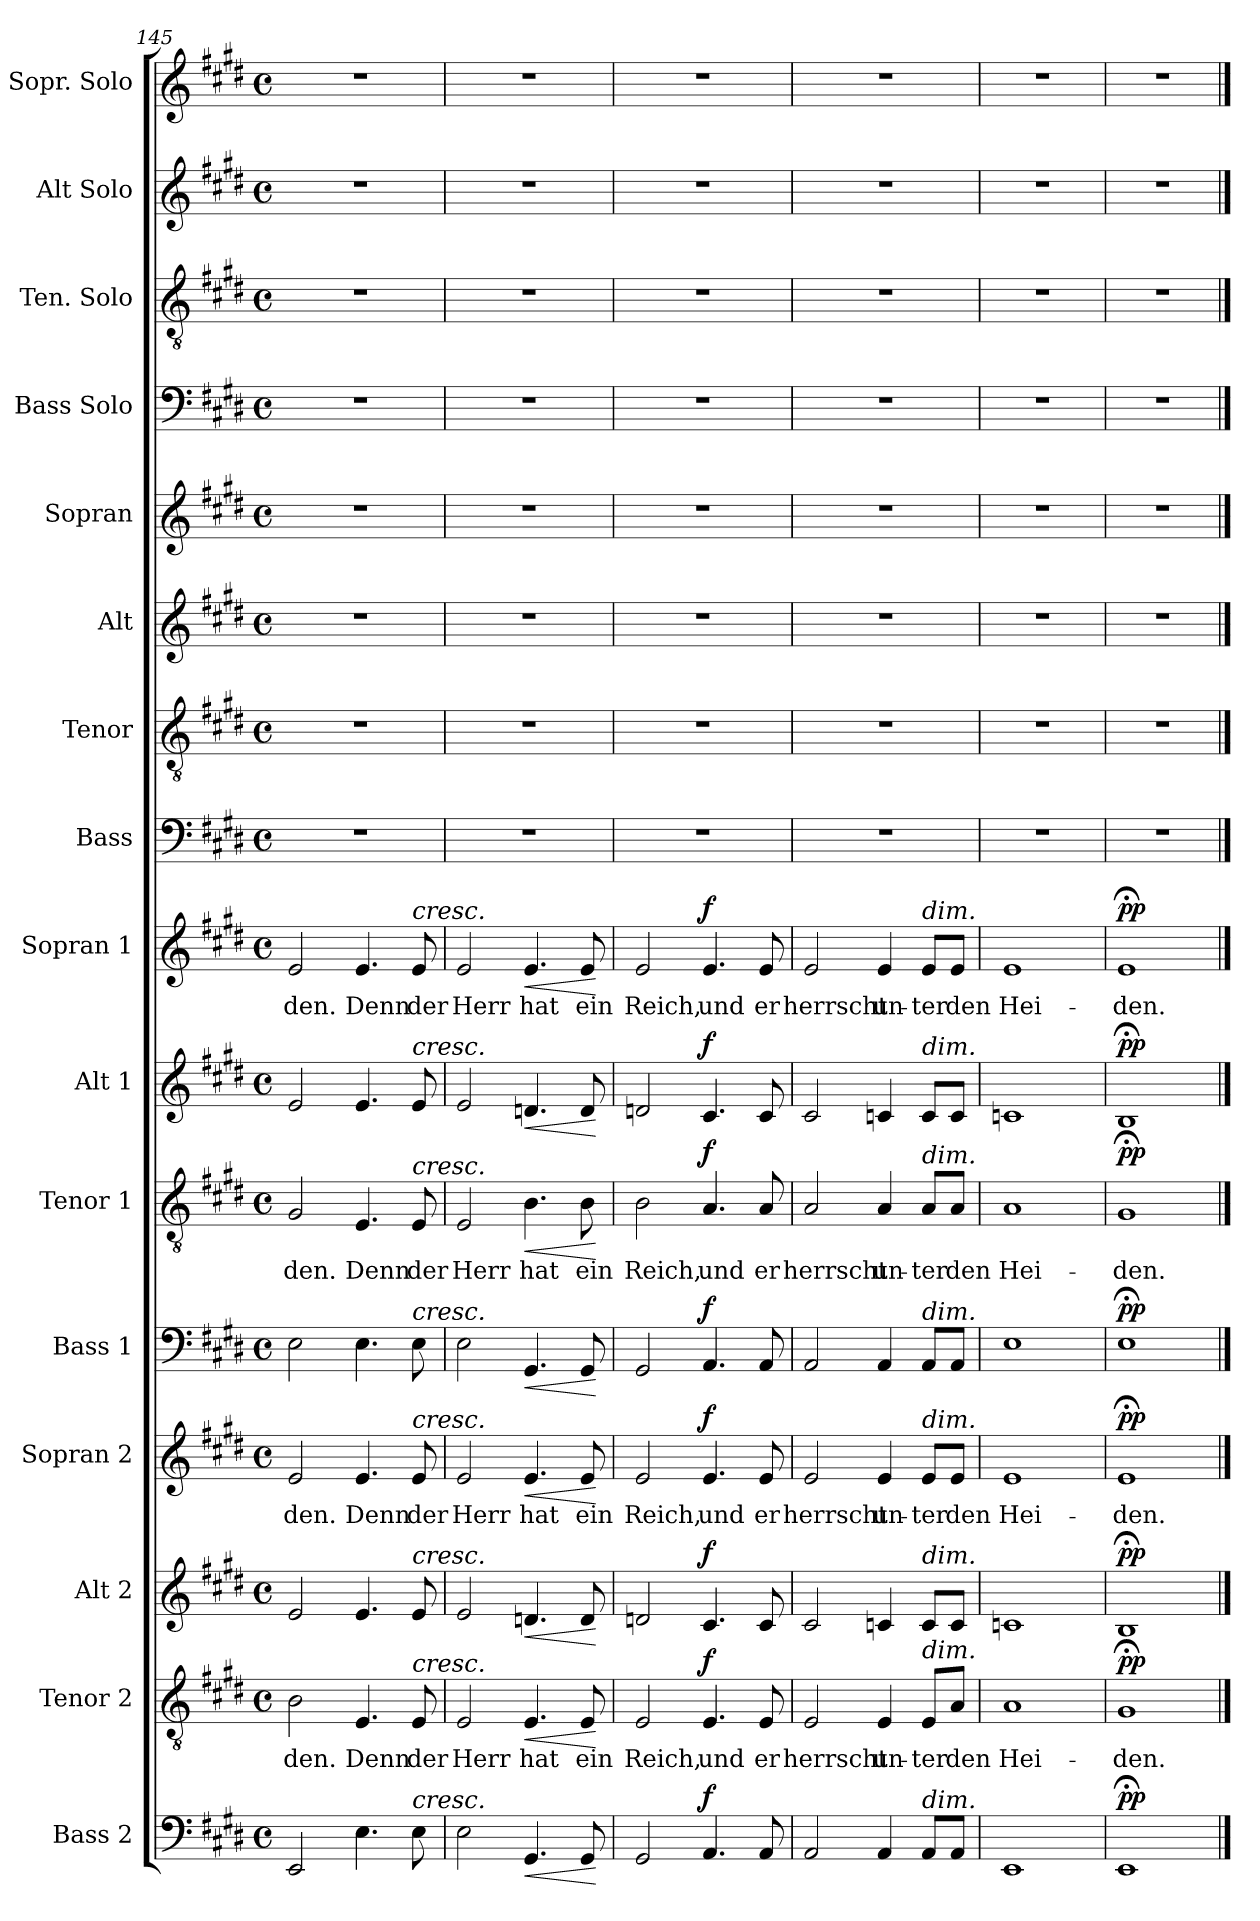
**kern	**dynam	**kern	**text	**dynam	**kern	**dynam	**kern	**text	**dynam	**kern	**dynam	**kern	**text	**dynam	**kern	**dynam	**kern	**text	**dynam	**kern	**kern	**kern	**kern	**kern	**kern	**kern	**kern
*part16	*part16	*part15	*part15	*part15	*part14	*part14	*part13	*part13	*part13	*part12	*part12	*part11	*part11	*part11	*part10	*part10	*part9	*part9	*part9	*part8	*part7	*part6	*part5	*part4	*part3	*part2	*part1
*staff16	*staff16	*staff15	*staff15	*staff15	*staff14	*staff14	*staff13	*staff13	*staff13	*staff12	*staff12	*staff11	*staff11	*staff11	*staff10	*staff10	*staff9	*staff9	*staff9	*staff8	*staff7	*staff6	*staff5	*staff4	*staff3	*staff2	*staff1
*I"Bass 2	*	*I"Tenor 2	*	*	*I"Alt 2	*	*I"Sopran 2	*	*	*I"Bass 1	*	*I"Tenor 1	*	*	*I"Alt 1	*	*I"Sopran 1	*	*	*I"Bass	*I"Tenor	*I"Alt	*I"Sopran	*I"Bass Solo	*I"Ten. Solo	*I"Alt Solo	*I"Sopr. Solo
*I'B2	*	*I'T2	*	*	*I'A2	*	*I'S2	*	*	*I'B1	*	*I'T1	*	*	*I'A1	*	*I'S1	*	*	*I'B	*I'T	*I'A	*I'S	*I'B S	*I'T S	*I'A S	*I'S S
*clefF4	*	*clefGv2	*	*	*clefG2	*	*clefG2	*	*	*clefF4	*	*clefGv2	*	*	*clefG2	*	*clefG2	*	*	*clefF4	*clefGv2	*clefG2	*clefG2	*clefF4	*clefGv2	*clefG2	*clefG2
*k[f#c#g#d#]	*	*k[f#c#g#d#]	*	*	*k[f#c#g#d#]	*	*k[f#c#g#d#]	*	*	*k[f#c#g#d#]	*	*k[f#c#g#d#]	*	*	*k[f#c#g#d#]	*	*k[f#c#g#d#]	*	*	*k[f#c#g#d#]	*k[f#c#g#d#]	*k[f#c#g#d#]	*k[f#c#g#d#]	*k[f#c#g#d#]	*k[f#c#g#d#]	*k[f#c#g#d#]	*k[f#c#g#d#]
*M4/4	*	*M4/4	*	*	*M4/4	*	*M4/4	*	*	*M4/4	*	*M4/4	*	*	*M4/4	*	*M4/4	*	*	*M4/4	*M4/4	*M4/4	*M4/4	*M4/4	*M4/4	*M4/4	*M4/4
*met(c)	*	*met(c)	*	*	*met(c)	*	*met(c)	*	*	*met(c)	*	*met(c)	*	*	*met(c)	*	*met(c)	*	*	*met(c)	*met(c)	*met(c)	*met(c)	*met(c)	*met(c)	*met(c)	*met(c)
=145	=145	=145	=145	=145	=145	=145	=145	=145	=145	=145	=145	=145	=145	=145	=145	=145	=145	=145	=145	=145	=145	=145	=145	=145	=145	=145	=145
2EE/	.	2B\	-den.	.	2e/	.	2e/	-den.	.	2E\	.	2G#/	-den.	.	2e/	.	2e/	-den.	.	1r	1r	1r	1r	1r	1r	1r	1r
4.E\	.	4.E/	Denn	.	4.e/	.	4.e/	Denn	.	4.E\	.	4.E/	Denn	.	4.e/	.	4.e/	Denn	.	.	.	.	.	.	.	.	.
!	!	!	!	!	!	!	!	!	!	!	!	!	!	!	!	!	!LO:TX:a:i:t=cresc.	!	!	!	!	!	!	!	!	!	!
!	!	!	!	!	!	!	!	!	!	!	!	!	!	!	!LO:TX:a:i:t=cresc.	!	!	!	!	!	!	!	!	!	!	!	!
!	!	!	!	!	!	!	!	!	!	!	!	!LO:TX:a:i:t=cresc.	!	!	!	!	!	!	!	!	!	!	!	!	!	!	!
!	!	!	!	!	!	!	!	!	!	!LO:TX:a:i:t=cresc.	!	!	!	!	!	!	!	!	!	!	!	!	!	!	!	!	!
!	!	!	!	!	!	!	!LO:TX:a:i:t=cresc.	!	!	!	!	!	!	!	!	!	!	!	!	!	!	!	!	!	!	!	!
!	!	!	!	!	!LO:TX:a:i:t=cresc.	!	!	!	!	!	!	!	!	!	!	!	!	!	!	!	!	!	!	!	!	!	!
!	!	!LO:TX:a:i:t=cresc.	!	!	!	!	!	!	!	!	!	!	!	!	!	!	!	!	!	!	!	!	!	!	!	!	!
!LO:TX:a:i:t=cresc.	!	!	!	!	!	!	!	!	!	!	!	!	!	!	!	!	!	!	!	!	!	!	!	!	!	!	!
8E\	.	8E/	der	.	8e/	.	8e/	der	.	8E\	.	8E/	der	.	8e/	.	8e/	der	.	.	.	.	.	.	.	.	.
=146	=146	=146	=146	=146	=146	=146	=146	=146	=146	=146	=146	=146	=146	=146	=146	=146	=146	=146	=146	=146	=146	=146	=146	=146	=146	=146	=146
2E\	.	2E/	Herr	.	2e/	.	2e/	Herr	.	2E\	.	2E/	Herr	.	2e/	.	2e/	Herr	.	1r	1r	1r	1r	1r	1r	1r	1r
!	!LO:HP:b	!	!	!LO:HP:b	!	!LO:HP:b	!	!	!LO:HP:b	!	!LO:HP:b	!	!	!LO:HP:b	!	!LO:HP:b	!	!	!LO:HP:b	!	!	!	!	!	!	!	!
4.GG#/	<	4.E/	hat	<	4.dn/	<	4.e/	hat	<	4.GG#/	<	4.B\	hat	<	4.dn/	<	4.e/	hat	<	.	.	.	.	.	.	.	.
8GG#/	.	8E/	ein	.	8d/	.	8e/	ein	.	8GG#/	.	8B\	ein	.	8d/	.	8e/	ein	.	.	.	.	.	.	.	.	.
.	[	.	.	[	.	[	.	.	[	.	[	.	.	[	.	[	.	.	[	.	.	.	.	.	.	.	.
=147	=147	=147	=147	=147	=147	=147	=147	=147	=147	=147	=147	=147	=147	=147	=147	=147	=147	=147	=147	=147	=147	=147	=147	=147	=147	=147	=147
2GG#/	.	2E/	Reich,	.	2dn/	.	2e/	Reich,	.	2GG#/	.	2B\	Reich,	.	2dn/	.	2e/	Reich,	.	1r	1r	1r	1r	1r	1r	1r	1r
!	!LO:DY:a	!	!	!LO:DY:a	!	!LO:DY:a	!	!	!LO:DY:a	!	!LO:DY:a	!	!	!LO:DY:a	!	!LO:DY:a	!	!	!LO:DY:a	!	!	!	!	!	!	!	!
4.AA/	f	4.E/	und	f	4.c#/	f	4.e/	und	f	4.AA/	f	4.A/	und	f	4.c#/	f	4.e/	und	f	.	.	.	.	.	.	.	.
8AA/	.	8E/	er	.	8c#/	.	8e/	er	.	8AA/	.	8A/	er	.	8c#/	.	8e/	er	.	.	.	.	.	.	.	.	.
=148	=148	=148	=148	=148	=148	=148	=148	=148	=148	=148	=148	=148	=148	=148	=148	=148	=148	=148	=148	=148	=148	=148	=148	=148	=148	=148	=148
2AA/	.	2E/	herrscht	.	2c#/	.	2e/	herrscht	.	2AA/	.	2A/	herrscht	.	2c#/	.	2e/	herrscht	.	1r	1r	1r	1r	1r	1r	1r	1r
4AA/	.	4E/	un-	.	4cn/	.	4e/	un-	.	4AA/	.	4A/	un-	.	4cn/	.	4e/	un-	.	.	.	.	.	.	.	.	.
!	!	!	!	!	!	!	!	!	!	!	!	!	!	!	!	!	!LO:TX:a:i:t=dim.	!	!	!	!	!	!	!	!	!	!
!	!	!	!	!	!	!	!	!	!	!	!	!	!	!	!LO:TX:a:i:t=dim.	!	!	!	!	!	!	!	!	!	!	!	!
!	!	!	!	!	!	!	!	!	!	!	!	!LO:TX:a:i:t=dim.	!	!	!	!	!	!	!	!	!	!	!	!	!	!	!
!	!	!	!	!	!	!	!	!	!	!LO:TX:a:i:t=dim.	!	!	!	!	!	!	!	!	!	!	!	!	!	!	!	!	!
!	!	!	!	!	!	!	!LO:TX:a:i:t=dim.	!	!	!	!	!	!	!	!	!	!	!	!	!	!	!	!	!	!	!	!
!	!	!	!	!	!LO:TX:a:i:t=dim.	!	!	!	!	!	!	!	!	!	!	!	!	!	!	!	!	!	!	!	!	!	!
!	!	!LO:TX:a:i:t=dim.	!	!	!	!	!	!	!	!	!	!	!	!	!	!	!	!	!	!	!	!	!	!	!	!	!
!LO:TX:a:i:t=dim.	!	!	!	!	!	!	!	!	!	!	!	!	!	!	!	!	!	!	!	!	!	!	!	!	!	!	!
8AA/L	.	8E/L	-ter	.	8c/L	.	8e/L	-ter	.	8AA/L	.	8A/L	-ter	.	8c/L	.	8e/L	-ter	.	.	.	.	.	.	.	.	.
8AA/J	.	8A/J	den	.	8c/J	.	8e/J	den	.	8AA/J	.	8A/J	den	.	8c/J	.	8e/J	den	.	.	.	.	.	.	.	.	.
=149	=149	=149	=149	=149	=149	=149	=149	=149	=149	=149	=149	=149	=149	=149	=149	=149	=149	=149	=149	=149	=149	=149	=149	=149	=149	=149	=149
1EE	.	1A	Hei-	.	1cn	.	1e	Hei-	.	1E	.	1A	Hei-	.	1cn	.	1e	Hei-	.	1r	1r	1r	1r	1r	1r	1r	1r
=150	=150	=150	=150	=150	=150	=150	=150	=150	=150	=150	=150	=150	=150	=150	=150	=150	=150	=150	=150	=150	=150	=150	=150	=150	=150	=150	=150
!	!LO:DY:a	!	!	!LO:DY:a	!	!LO:DY:a	!	!	!LO:DY:a	!	!LO:DY:a	!	!	!LO:DY:a	!	!LO:DY:a	!	!	!LO:DY:a	!	!	!	!	!	!	!	!
1EE;<	pp	1G#;<	-den.	pp	1B;<	pp	1e;<	-den.	pp	1E;<	pp	1G#;<	-den.	pp	1B;<	pp	1e;<	-den.	pp	1r	1r	1r	1r	1r	1r	1r	1r
==	==	==	==	==	==	==	==	==	==	==	==	==	==	==	==	==	==	==	==	==	==	==	==	==	==	==	==
*-	*-	*-	*-	*-	*-	*-	*-	*-	*-	*-	*-	*-	*-	*-	*-	*-	*-	*-	*-	*-	*-	*-	*-	*-	*-	*-	*-
